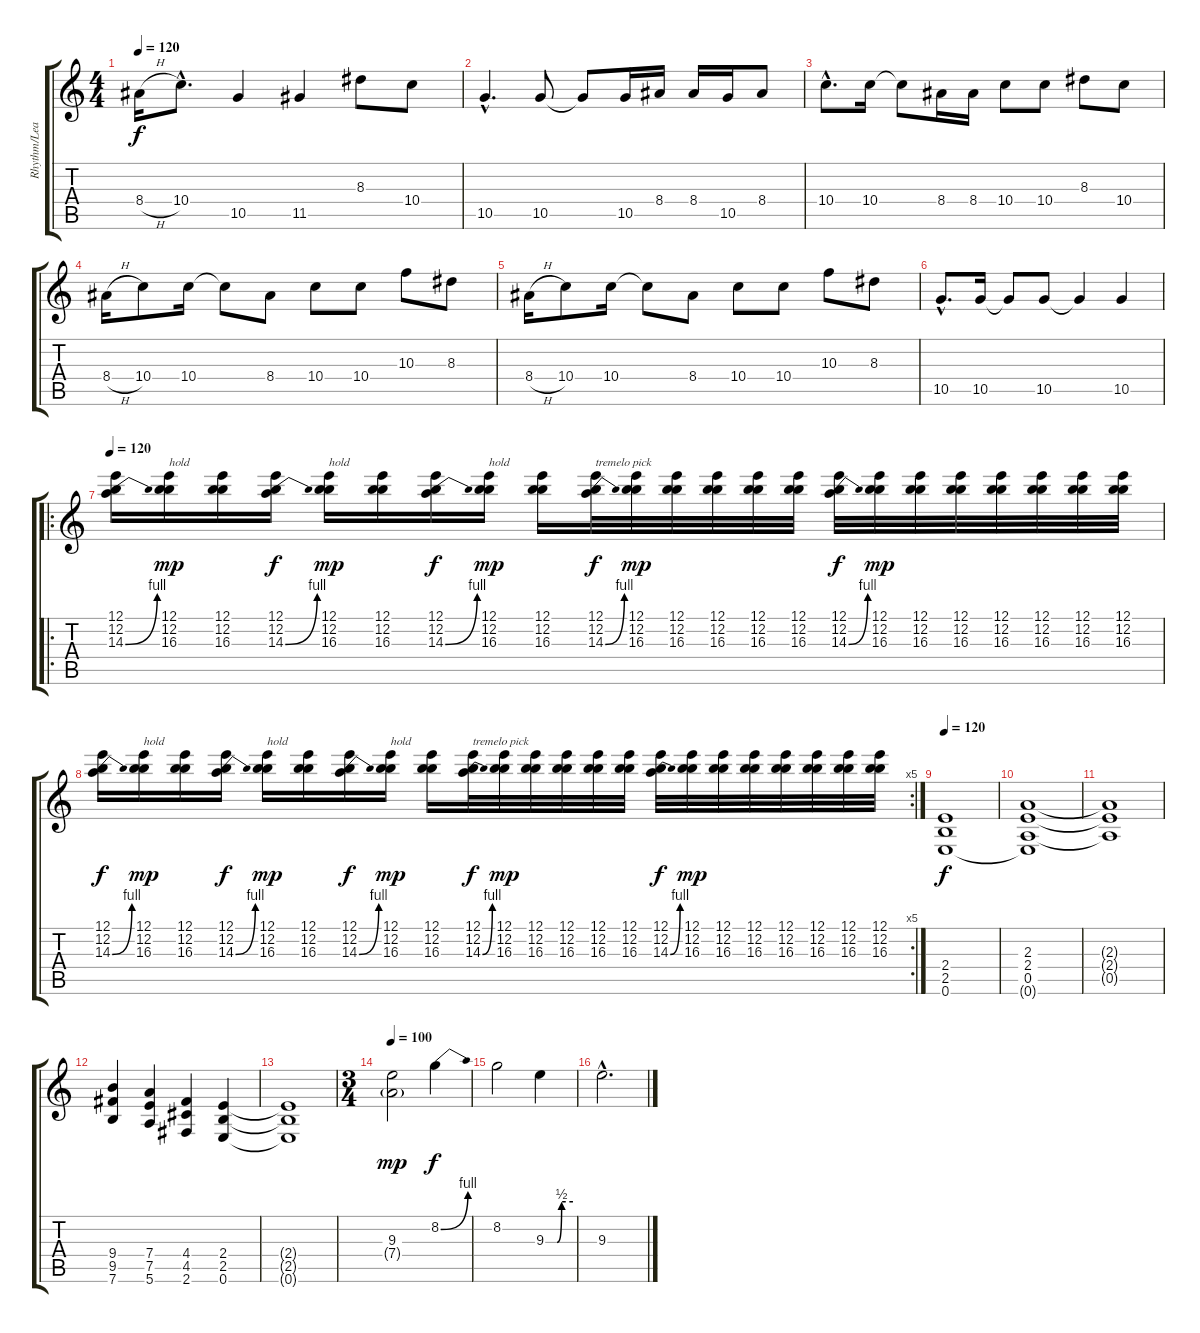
\track ("Rhythm/Lead" "Rhythm/Lea") {instrument distortionguitar}
\staff {score tabs}
\tuning (E4 B3 G3 D3 A2 E2) {hide}
\ts (4 4)
\tempo 120
\clef g2
\ks c
8.4{h}.16{dy f} 10.4{hac}.8{d} 10.5.4 11.5.4 8.3.8 10.4.8 |
10.5{hac}.4{d} 10.5.8 10.5{t}.8 10.5.16 8.4.16 8.4.16 10.5.16 8.4.8 |
10.4{hac}.8{d} 10.4.16 10.4{t}.8 8.4.16 8.4.16 10.4.8 10.4.8 8.3.8 10.4.8 |
8.4{h}.16 10.4.8 10.4.16 10.4{t}.8 8.4.8 10.4.8 10.4.8 10.3.8 8.3.8 |
8.4{h}.16 10.4.8 10.4.16 10.4{t}.8 8.4.8 10.4.8 10.4.8 10.3.8 8.3.8 |
10.5{hac}.8{d} 10.5.16 10.5{t}.8 10.5.8 10.5{t}.4 10.5.4 |
\ro
\tempo 120
(12.1 12.2 14.3{be (bend 0 0 60 4)}).16{instrument distortionguitar} (12.1 12.2 16.3).16{txt "hold" dy mp} (12.1 12.2 16.3).16 (12.1 12.2 14.3{be (bend 0 0 60 4)}).16{dy f} (12.1 12.2 16.3).16{txt "hold" dy mp} (12.1 12.2 16.3).16 (12.1 12.2 14.3{be (bend 0 0 60 4)}).16{dy f} (12.1 12.2 16.3).16{txt "hold" dy mp} (12.1 12.2 16.3).16 (12.1 12.2 14.3{be (bend 0 0 60 4)}).32{txt "tremelo pick" dy f} (12.1 12.2 16.3).32{dy mp} (12.1 12.2 16.3).32 (12.1 12.2 16.3).32 (12.1 12.2 16.3).32 (12.1 12.2 16.3).32 (12.1 12.2 14.3{be (bend 0 0 60 4)}).32{dy f} (12.1 12.2 16.3).32{dy mp} (12.1 12.2 16.3).32 (12.1 12.2 16.3).32 (12.1 12.2 16.3).32 (12.1 12.2 16.3).32 (12.1 12.2 16.3).32 (12.1 12.2 16.3).32 |
\rc 5
(12.1 12.2 14.3{be (bend 0 0 60 4)}).16{dy f} (12.1 12.2 16.3).16{txt "hold" dy mp} (12.1 12.2 16.3).16 (12.1 12.2 14.3{be (bend 0 0 60 4)}).16{dy f} (12.1 12.2 16.3).16{txt "hold" dy mp} (12.1 12.2 16.3).16 (12.1 12.2 14.3{be (bend 0 0 60 4)}).16{dy f} (12.1 12.2 16.3).16{txt "hold" dy mp} (12.1 12.2 16.3).16 (12.1 12.2 14.3{be (bend 0 0 60 4)}).32{txt "tremelo pick" dy f} (12.1 12.2 16.3).32{dy mp} (12.1 12.2 16.3).32 (12.1 12.2 16.3).32 (12.1 12.2 16.3).32 (12.1 12.2 16.3).32 (12.1 12.2 14.3{be (bend 0 0 60 4)}).32{dy f} (12.1 12.2 16.3).32{dy mp} (12.1 12.2 16.3).32 (12.1 12.2 16.3).32 (12.1 12.2 16.3).32 (12.1 12.2 16.3).32 (12.1 12.2 16.3).32 (12.1 12.2 16.3).32 |
\tempo 120
(2.4 2.5 0.6).1{dy f instrument distortionguitar} |
(2.3 2.4 0.5 0.6{t}).1 |
(2.3{t} 2.4{t} 0.5{t}).1 |
(9.4 9.5 7.6).4 (7.4 7.5 5.6).4 (4.4 4.5 2.6).4 (2.4 2.5 0.6).4 |
(2.4{t} 2.5{t} 0.6{t}).1 |
\ts (3 4)
\tempo 100
(9.3 7.4{g}).2{dy mp instrument distortionguitar} 8.2{be (bend 0 0 60 4)}.4{dy f} |
8.2.2 9.3{be (custom 0 0 25 0 35 2 60 2)}.4 |
9.3{hac}.2{d}
